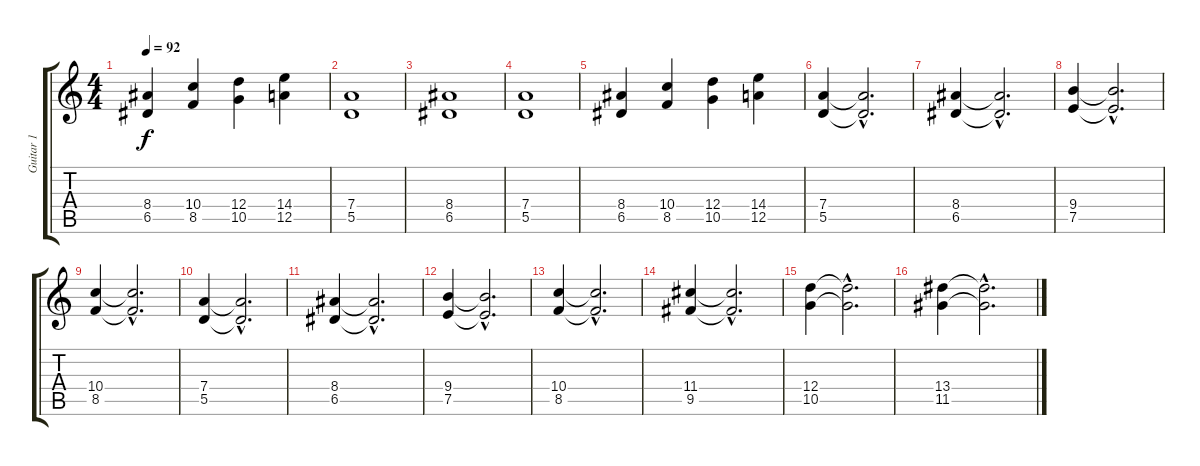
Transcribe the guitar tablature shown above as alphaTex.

\track ("Guitar 1" "Guitar 1") {instrument distortionguitar}
\staff {score tabs}
\tuning (E4 B3 G3 D3 A2 E2) {hide}
\ts (4 4)
\tempo 92
\clef g2
\ks c
(8.4 6.5).4{dy f} (10.4 8.5).4 (12.4 10.5).4 (14.4 12.5).4 |
(7.4 5.5).1 |
(8.4 6.5).1 |
(7.4 5.5).1 |
(8.4 6.5).4 (10.4 8.5).4 (12.4 10.5).4 (14.4 12.5).4 |
(7.4 5.5).4{volume 10} (7.4{hac t} 5.5{hac t}).2{d} |
(8.4 6.5).4 (8.4{hac t} 6.5{hac t}).2{d} |
(9.4 7.5).4 (9.4{hac t} 7.5{hac t}).2{d} |
(10.4 8.5).4 (10.4{hac t} 8.5{hac t}).2{d} |
(7.4 5.5).4 (7.4{hac t} 5.5{hac t}).2{d} |
(8.4 6.5).4 (8.4{hac t} 6.5{hac t}).2{d} |
(9.4 7.5).4 (9.4{hac t} 7.5{hac t}).2{d} |
(10.4 8.5).4 (10.4{hac t} 8.5{hac t}).2{d} |
(11.4 9.5).4 (11.4{hac t} 9.5{hac t}).2{d} |
(12.4 10.5).4 (12.4{hac t} 10.5{hac t}).2{d} |
(13.4 11.5).4 (13.4{hac t} 11.5{hac t}).2{d}
